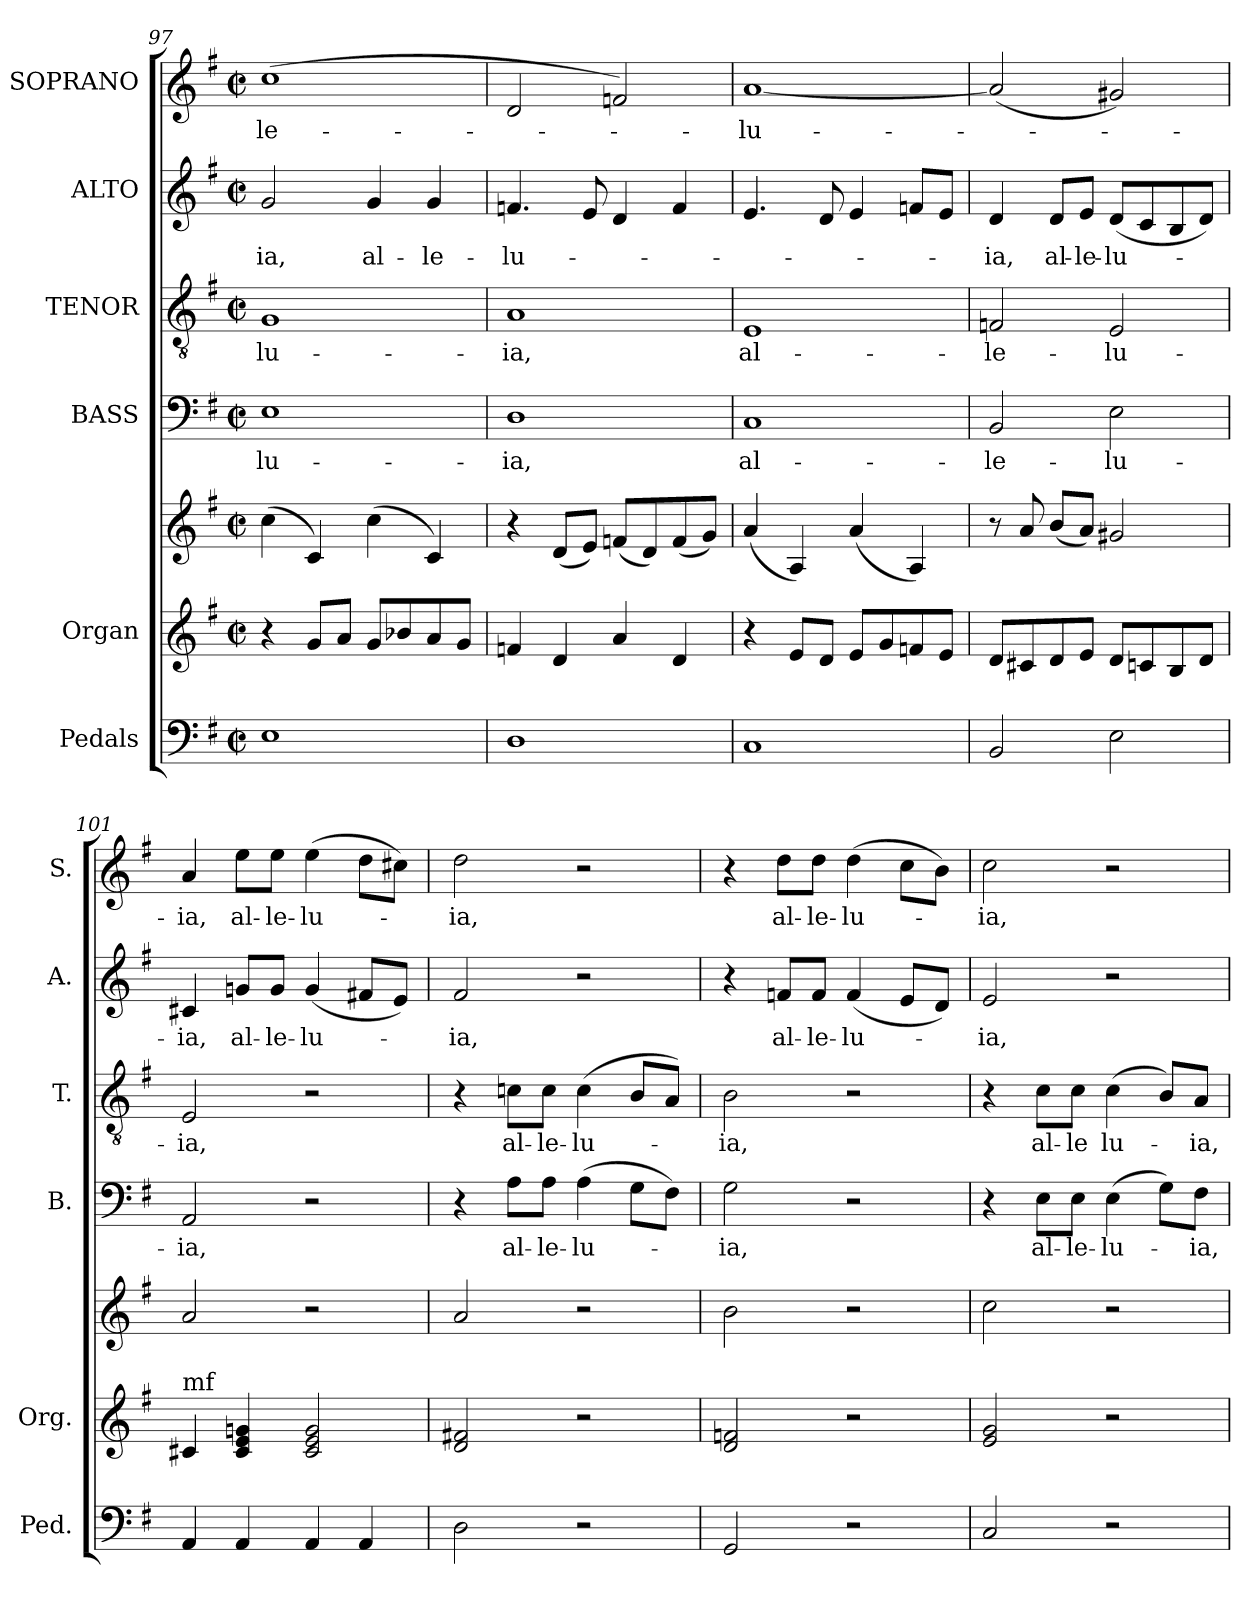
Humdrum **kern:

**kern	**kern	**kern	**kern	**text	**kern	**text	**kern	**text	**kern	**text
*part6	*part5	*part5	*part4	*part4	*part3	*part3	*part2	*part2	*part1	*part1
*staff7	*staff6	*staff5	*staff4	*staff4	*staff3	*staff3	*staff2	*staff2	*staff1	*staff1
*I"Pedals	*I"Organ	*	*I"BASS	*	*I"TENOR	*	*I"ALTO	*	*I"SOPRANO	*
*I'Ped.	*I'Org.	*	*I'B.	*	*I'T.	*	*I'A.	*	*I'S.	*
*clefF4	*clefG2	*clefG2	*clefF4	*	*clefGv2	*	*clefG2	*	*clefG2	*
*	*	*	*	*	*ITrd7c12	*	*	*	*	*
*k[f#]	*k[f#]	*k[f#]	*k[f#]	*	*k[f#]	*	*k[f#]	*	*k[f#]	*
*G:	*G:	*G:	*G:	*	*G:	*	*G:	*	*G:	*
*M2/2	*M2/2	*M2/2	*M2/2	*	*M2/2	*	*M2/2	*	*M2/2	*
*met(c|)	*met(c|)	*met(c|)	*met(c|)	*	*met(c|)	*	*met(c|)	*	*met(c|)	*
=97	=97	=97	=97	=97	=97	=97	=97	=97	=97	=97
!	!	!	!	!LO:LY:b	!	!LO:LY:b	!	!LO:LY:b	!	!LO:LY:b
1E	4r	(>4cc\	1E	-lu-	1GG	-lu-	2g/	-ia,	(>1cc	-le-
.	8g/L	4c/)	.	.	.	.	.	.	.	.
.	8a/J	.	.	.	.	.	.	.	.	.
!	!	!	!	!	!	!	!	!LO:LY:b	!	!
.	8g/L	(>4cc\	.	.	.	.	4g/	al-	.	.
.	8b-X/	.	.	.	.	.	.	.	.	.
!	!	!	!	!	!	!	!	!LO:LY:b	!	!
.	8a/	4c/)	.	.	.	.	4g/	-le-	.	.
.	8g/J	.	.	.	.	.	.	.	.	.
=98	=98	=98	=98	=98	=98	=98	=98	=98	=98	=98
!	!	!	!	!LO:LY:b	!	!LO:LY:b	!	!LO:LY:b	!	!
1D	4fn/	4r	1D	-ia,	1AA	-ia,	4.fn/	-lu-	2d/	.
.	4d/	(<8d/L	.	.	.	.	.	.	.	.
.	.	8e/J)	.	.	.	.	8e/	.	.	.
.	4a/	(<8fn/L	.	.	.	.	4d/	.	2fn/)	.
.	.	8d/)	.	.	.	.	.	.	.	.
.	4d/	(<8f/	.	.	.	.	4f/	.	.	.
.	.	8g/J)	.	.	.	.	.	.	.	.
=99	=99	=99	=99	=99	=99	=99	=99	=99	=99	=99
!	!	!	!	!LO:LY:b	!	!LO:LY:b	!	!	!	!LO:LY:b
1C	4r	(<4a/	1C	al-	1EE	al-	4.e/	.	[1a	-lu-
.	8e/L	4A/)	.	.	.	.	.	.	.	.
.	8d/J	.	.	.	.	.	8d/	.	.	.
.	8e/L	(<4a/	.	.	.	.	4e/	.	.	.
.	8g/	.	.	.	.	.	.	.	.	.
.	8fn/	4A/)	.	.	.	.	8fn/L	.	.	.
.	8e/J	.	.	.	.	.	8e/J	.	.	.
!!LO:PB:g=z
=100	=100	=100	=100	=100	=100	=100	=100	=100	=100	=100
!	!	!	!	!LO:LY:b	!	!LO:LY:b	!	!LO:LY:b	!	!
2BB/	8d/L	8r	2BB/	-le-	2FFn/	-le-	4d/	-ia,	(<2a/]	.
.	8c#X/	8a/	.	.	.	.	.	.	.	.
!	!	!	!	!	!	!	!	!LO:LY:b	!	!
.	8d/	(<8b/L	.	.	.	.	8d/L	al-	.	.
!	!	!	!	!	!	!	!	!LO:LY:b	!	!
.	8e/J	8a/J)	.	.	.	.	8e/J	-le-	.	.
!	!	!	!	!LO:LY:b	!	!LO:LY:b	!	!LO:LY:b	!	!
2E\	8d/L	2g#X/	2E\	-lu-	2EE/	-lu-	(<8d/L	-lu-	2g#X/)	.
.	8cn/	.	.	.	.	.	8c/	.	.	.
.	8B/	.	.	.	.	.	8B/	.	.	.
.	8d/J	.	.	.	.	.	8d/J)	.	.	.
=101	=101	=101	=101	=101	=101	=101	=101	=101	=101	=101
!	!LO:TX:a:t=mf	!	!	!	!	!	!	!	!	!
!	!	!	!	!LO:LY:b	!	!LO:LY:b	!	!LO:LY:b	!	!LO:LY:b
4AA/	4c#X/	2a/	2AA/	-ia,	2EE/	-ia,	4c#X/	-ia,	4a/	-ia,
!	!	!	!	!	!	!	!	!LO:LY:b	!	!LO:LY:b
4AA/	4c#/ 4e/ 4gn/	.	.	.	.	.	8gn/L	al-	8ee\L	al-
!	!	!	!	!	!	!	!	!LO:LY:b	!	!LO:LY:b
.	.	.	.	.	.	.	8g/J	-le-	8ee\J	-le-
!	!	!	!	!	!	!	!	!LO:LY:b	!	!LO:LY:b
4AA/	2c#/ 2e/ 2g/	2r	2r	.	2r	.	(<4g/	-lu-	(>4ee\	-lu-
4AA/	.	.	.	.	.	.	8f#X/L	.	8dd\L	.
.	.	.	.	.	.	.	8e/J)	.	8cc#X\J)	.
=102	=102	=102	=102	=102	=102	=102	=102	=102	=102	=102
!	!	!	!	!	!	!	!	!LO:LY:b	!	!LO:LY:b
2D\	2d/ 2f#X/	2a/	4r	.	4r	.	2f#/	-ia,	2dd\	-ia,
!	!	!	!	!LO:LY:b	!	!LO:LY:b	!	!	!	!
.	.	.	8A\L	al-	8Cn\L	al-	.	.	.	.
!	!	!	!	!LO:LY:b	!	!LO:LY:b	!	!	!	!
.	.	.	8A\J	-le-	8C\J	-le-	.	.	.	.
!	!	!	!	!LO:LY:b	!	!LO:LY:b	!	!	!	!
2r	2r	2r	(>4A\	-lu-	(>4C\	-lu-	2r	.	2r	.
.	.	.	8G\L	.	8BB/L	.	.	.	.	.
.	.	.	8F#\J)	.	8AA/J)	.	.	.	.	.
=103	=103	=103	=103	=103	=103	=103	=103	=103	=103	=103
!	!	!	!	!LO:LY:b	!	!LO:LY:b	!	!	!	!
2GG/	2d/ 2fn/	2b\	2G\	-ia,	2BB\	-ia,	4r	.	4r	.
!	!	!	!	!	!	!	!	!LO:LY:b	!	!LO:LY:b
.	.	.	.	.	.	.	8fn/L	al-	8dd\L	al-
!	!	!	!	!	!	!	!	!LO:LY:b	!	!LO:LY:b
.	.	.	.	.	.	.	8f/J	-le-	8dd\J	-le-
!	!	!	!	!	!	!	!	!LO:LY:b	!	!LO:LY:b
2r	2r	2r	2r	.	2r	.	(<4f/	-lu-	(>4dd\	-lu-
.	.	.	.	.	.	.	8e/L	.	8cc\L	.
.	.	.	.	.	.	.	8d/J)	.	8b\J)	.
=104	=104	=104	=104	=104	=104	=104	=104	=104	=104	=104
!	!	!	!	!	!	!	!	!LO:LY:b	!	!LO:LY:b
2C/	2e/ 2g/	2cc\	4r	.	4r	.	2e/	-ia,	2cc\	-ia,
!	!	!	!	!LO:LY:b	!	!LO:LY:b	!	!	!	!
.	.	.	8E\L	al-	8C\L	al-	.	.	.	.
!	!	!	!	!LO:LY:b	!	!LO:LY:b	!	!	!	!
.	.	.	8E\J	-le-	8C\J	-le	.	.	.	.
!	!	!	!	!LO:LY:b	!	!LO:LY:b	!	!	!	!
2r	2r	2r	(>4E\	-lu-	(>4C\	lu-	2r	.	2r	.
.	.	.	8G\L)	.	8BB/L)	.	.	.	.	.
!	!	!	!	!LO:LY:b	!	!LO:LY:b	!	!	!	!
.	.	.	8F#\J	-ia,	8AA/J	-ia,	.	.	.	.
=	=	=	=	=	=	=	=	=	=	=
*-	*-	*-	*-	*-	*-	*-	*-	*-	*-	*-
